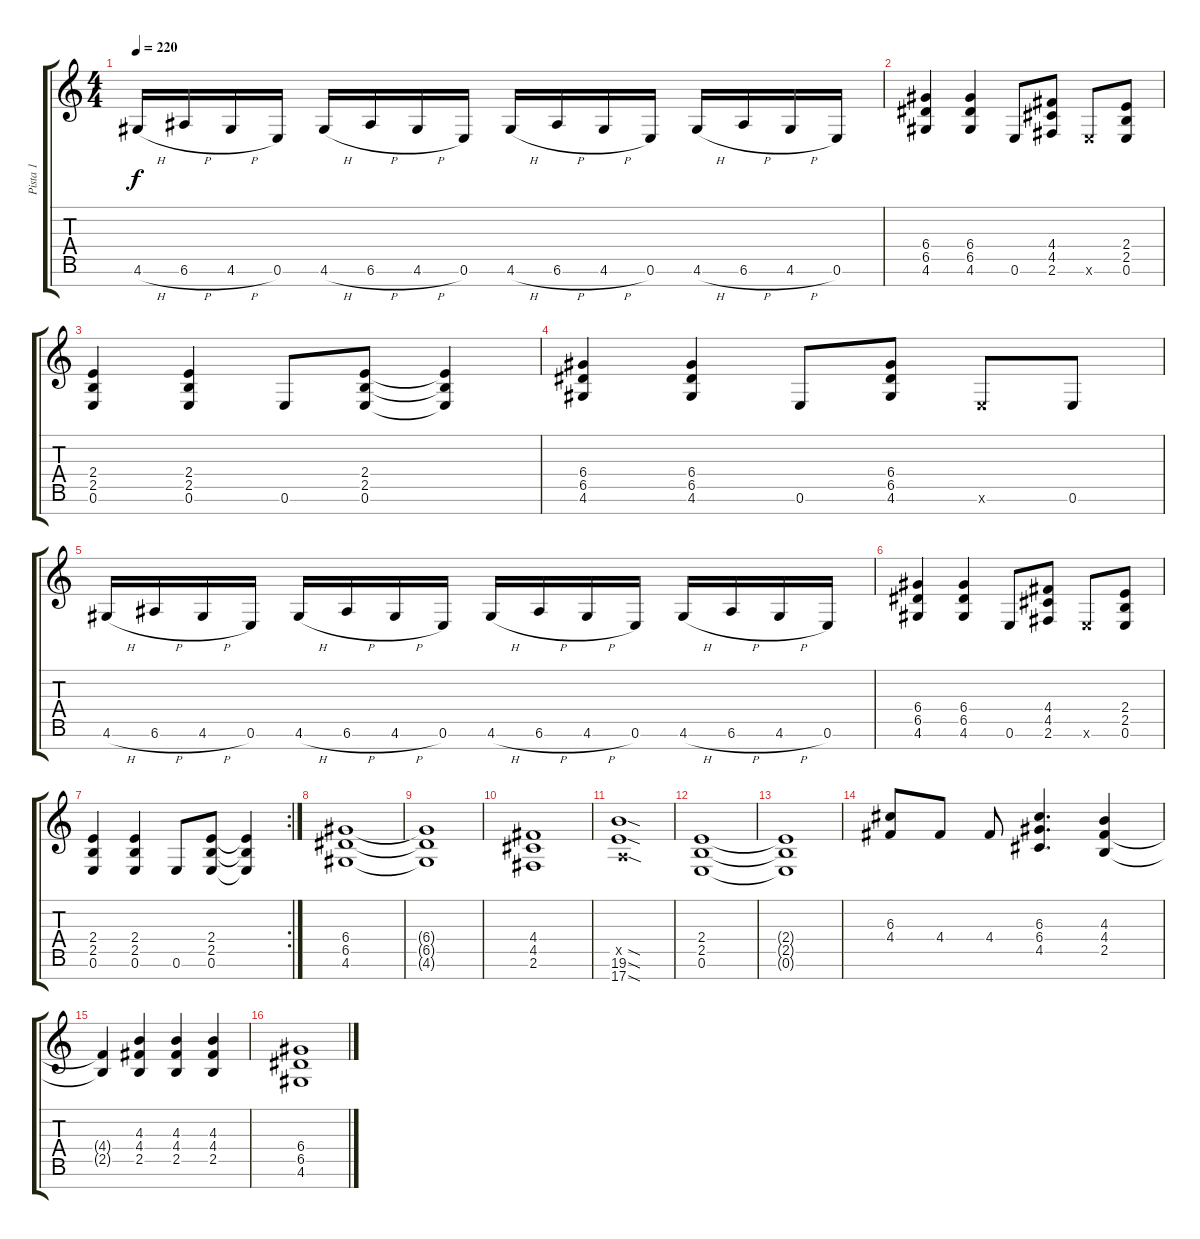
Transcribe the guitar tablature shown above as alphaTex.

\track ("Pista 1" "Pista 1") {instrument overdrivenguitar}
\staff {score tabs}
\tuning (E4 B3 G3 D3 A2 E2 B1) {hide}
\ts (4 4)
\tempo 220
\clef g2
\ks c
4.6{h}.16{dy f} 6.6{h}.16 4.6{h}.16 0.6.16 4.6{h}.16 6.6{h}.16 4.6{h}.16 0.6.16 4.6{h}.16 6.6{h}.16 4.6{h}.16 0.6.16 4.6{h}.16 6.6{h}.16 4.6{h}.16 0.6.16 |
(6.4 6.5 4.6).4 (6.4 6.5 4.6).4 0.6.8 (4.4 4.5 2.6).8 0.6{x}.8 (2.4 2.5 0.6).8 |
(2.4 2.5 0.6).4 (2.4 2.5 0.6).4 0.6.8 (2.4 2.5 0.6).8 (2.4{t} 2.5{t} 0.6{t}).4 |
(6.4 6.5 4.6).4 (6.4 6.5 4.6).4 0.6.8 (6.4 6.5 4.6).8 0.6{x}.8 0.6.8 |
4.6{h}.16 6.6{h}.16 4.6{h}.16 0.6.16 4.6{h}.16 6.6{h}.16 4.6{h}.16 0.6.16 4.6{h}.16 6.6{h}.16 4.6{h}.16 0.6.16 4.6{h}.16 6.6{h}.16 4.6{h}.16 0.6.16 |
(6.4 6.5 4.6).4 (6.4 6.5 4.6).4 0.6.8 (4.4 4.5 2.6).8 0.6{x}.8 (2.4 2.5 0.6).8 |
\rc 2
(2.4 2.5 0.6).4 (2.4 2.5 0.6).4 0.6.8 (2.4 2.5 0.6).8 (2.4{t} 2.5{t} 0.6{t}).4 |
(6.4 6.5 4.6).1 |
(6.4{t} 6.5{t} 4.6{t}).1 |
(4.4 4.5 2.6).1 |
(0.5{sod x} 19.6{sod} 17.7{sod}).1 |
(2.4 2.5 0.6).1 |
(2.4{t} 2.5{t} 0.6{t}).1 |
(6.3 4.4).8 4.4.8 4.4.8 (6.3 6.4 4.5).4{d} (4.3 4.4 2.5).4 |
(4.4{t} 2.5{t}).4 (4.3 4.4 2.5).4 (4.3 4.4 2.5).4 (4.3 4.4 2.5).4 |
(6.4 6.5 4.6).1
